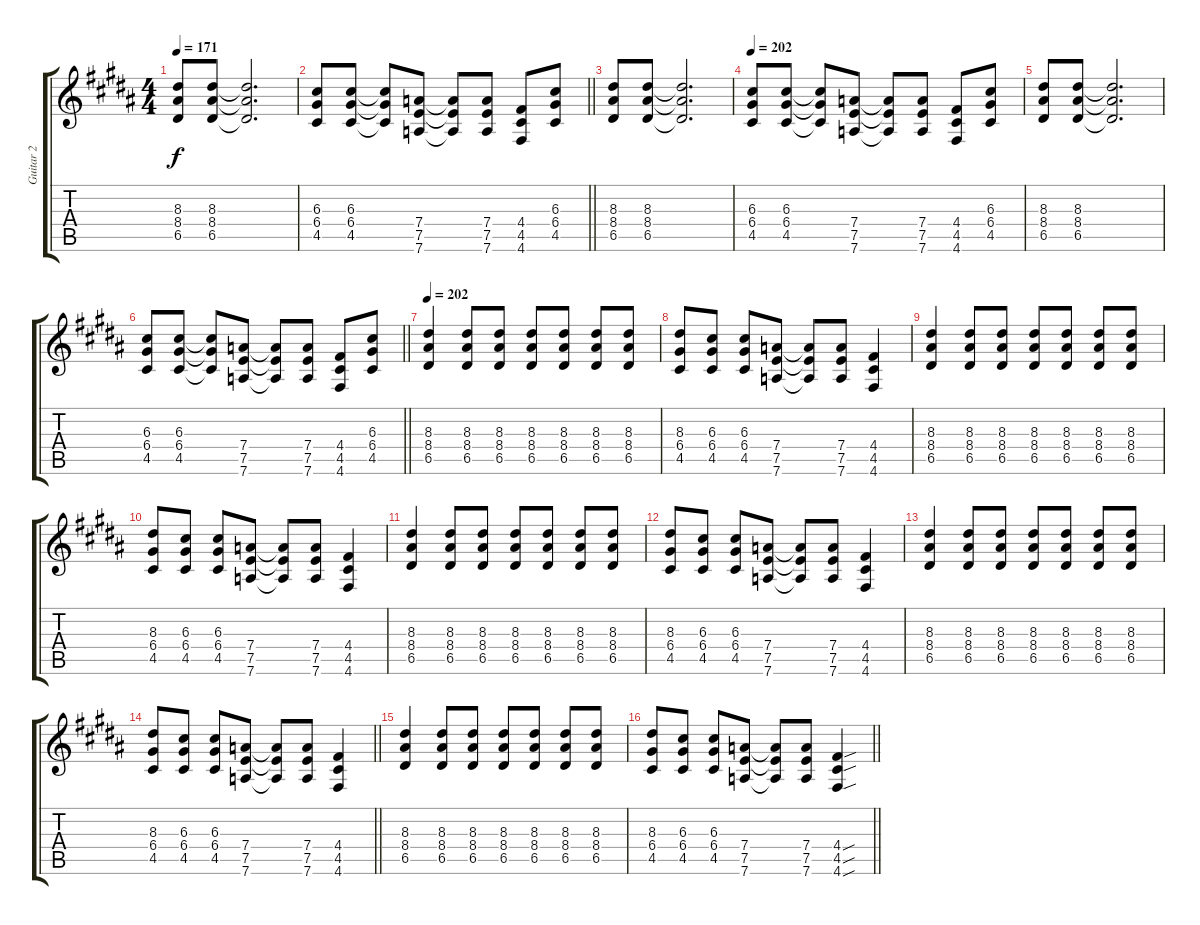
\track ("Guitar 2" "Guitar 2") {instrument distortionguitar}
\staff {score tabs}
\tuning (E4 B3 G3 D3 A2 D2) {hide}
\ts (4 4)
\tempo 171
\clef g2
\ks g#minor
(8.3 8.4 6.5).8{dy f} (8.3 8.4 6.5).8 (8.3{t} 8.4{t} 6.5{t}).2{d} |
\barLineRight lightlight
(6.3 6.4 4.5).8 (6.3 6.4 4.5).8 (6.3{t} 6.4{t} 4.5{t}).8 (7.4 7.5 7.6).8 (7.4{t} 7.5{t} 7.6{t}).8 (7.4 7.5 7.6).8 (4.4 4.5 4.6).8 (6.3 6.4 4.5).8 |
(8.3 8.4 6.5).8 (8.3 8.4 6.5).8 (8.3{t} 8.4{t} 6.5{t}).2{d} |
\tempo 202
(6.3 6.4 4.5).8 (6.3 6.4 4.5).8 (6.3{t} 6.4{t} 4.5{t}).8 (7.4 7.5 7.6).8 (7.4{t} 7.5{t} 7.6{t}).8 (7.4 7.5 7.6).8 (4.4 4.5 4.6).8 (6.3 6.4 4.5).8 |
(8.3 8.4 6.5).8 (8.3 8.4 6.5).8 (8.3{t} 8.4{t} 6.5{t}).2{d} |
\barLineRight lightlight
(6.3 6.4 4.5).8 (6.3 6.4 4.5).8 (6.3{t} 6.4{t} 4.5{t}).8 (7.4 7.5 7.6).8 (7.4{t} 7.5{t} 7.6{t}).8 (7.4 7.5 7.6).8 (4.4 4.5 4.6).8 (6.3 6.4 4.5).8 |
\tempo 202
(8.3 8.4 6.5).4 (8.3 8.4 6.5).8 (8.3 8.4 6.5).8 (8.3 8.4 6.5).8 (8.3 8.4 6.5).8 (8.3 8.4 6.5).8 (8.3 8.4 6.5).8 |
(8.3 6.4 4.5).8 (6.3 6.4 4.5).8 (6.3 6.4 4.5).8 (7.4 7.5 7.6).8 (7.4{t} 7.5{t} 7.6{t}).8 (7.4 7.5 7.6).8 (4.4 4.5 4.6).4 |
(8.3 8.4 6.5).4 (8.3 8.4 6.5).8 (8.3 8.4 6.5).8 (8.3 8.4 6.5).8 (8.3 8.4 6.5).8 (8.3 8.4 6.5).8 (8.3 8.4 6.5).8 |
(8.3 6.4 4.5).8 (6.3 6.4 4.5).8 (6.3 6.4 4.5).8 (7.4 7.5 7.6).8 (7.4{t} 7.5{t} 7.6{t}).8 (7.4 7.5 7.6).8 (4.4 4.5 4.6).4 |
(8.3 8.4 6.5).4 (8.3 8.4 6.5).8 (8.3 8.4 6.5).8 (8.3 8.4 6.5).8 (8.3 8.4 6.5).8 (8.3 8.4 6.5).8 (8.3 8.4 6.5).8 |
(8.3 6.4 4.5).8 (6.3 6.4 4.5).8 (6.3 6.4 4.5).8 (7.4 7.5 7.6).8 (7.4{t} 7.5{t} 7.6{t}).8 (7.4 7.5 7.6).8 (4.4 4.5 4.6).4 |
(8.3 8.4 6.5).4 (8.3 8.4 6.5).8 (8.3 8.4 6.5).8 (8.3 8.4 6.5).8 (8.3 8.4 6.5).8 (8.3 8.4 6.5).8 (8.3 8.4 6.5).8 |
\barLineRight lightlight
(8.3 6.4 4.5).8 (6.3 6.4 4.5).8 (6.3 6.4 4.5).8 (7.4 7.5 7.6).8 (7.4{t} 7.5{t} 7.6{t}).8 (7.4 7.5 7.6).8 (4.4 4.5 4.6).4 |
(8.3 8.4 6.5).4 (8.3 8.4 6.5).8 (8.3 8.4 6.5).8 (8.3 8.4 6.5).8 (8.3 8.4 6.5).8 (8.3 8.4 6.5).8 (8.3 8.4 6.5).8 |
\barLineRight lightlight
(8.3 6.4 4.5).8 (6.3 6.4 4.5).8 (6.3 6.4 4.5).8 (7.4 7.5 7.6).8 (7.4{t} 7.5{t} 7.6{t}).8 (7.4 7.5 7.6).8 (4.4{sou} 4.5{sou} 4.6{sou}).4
